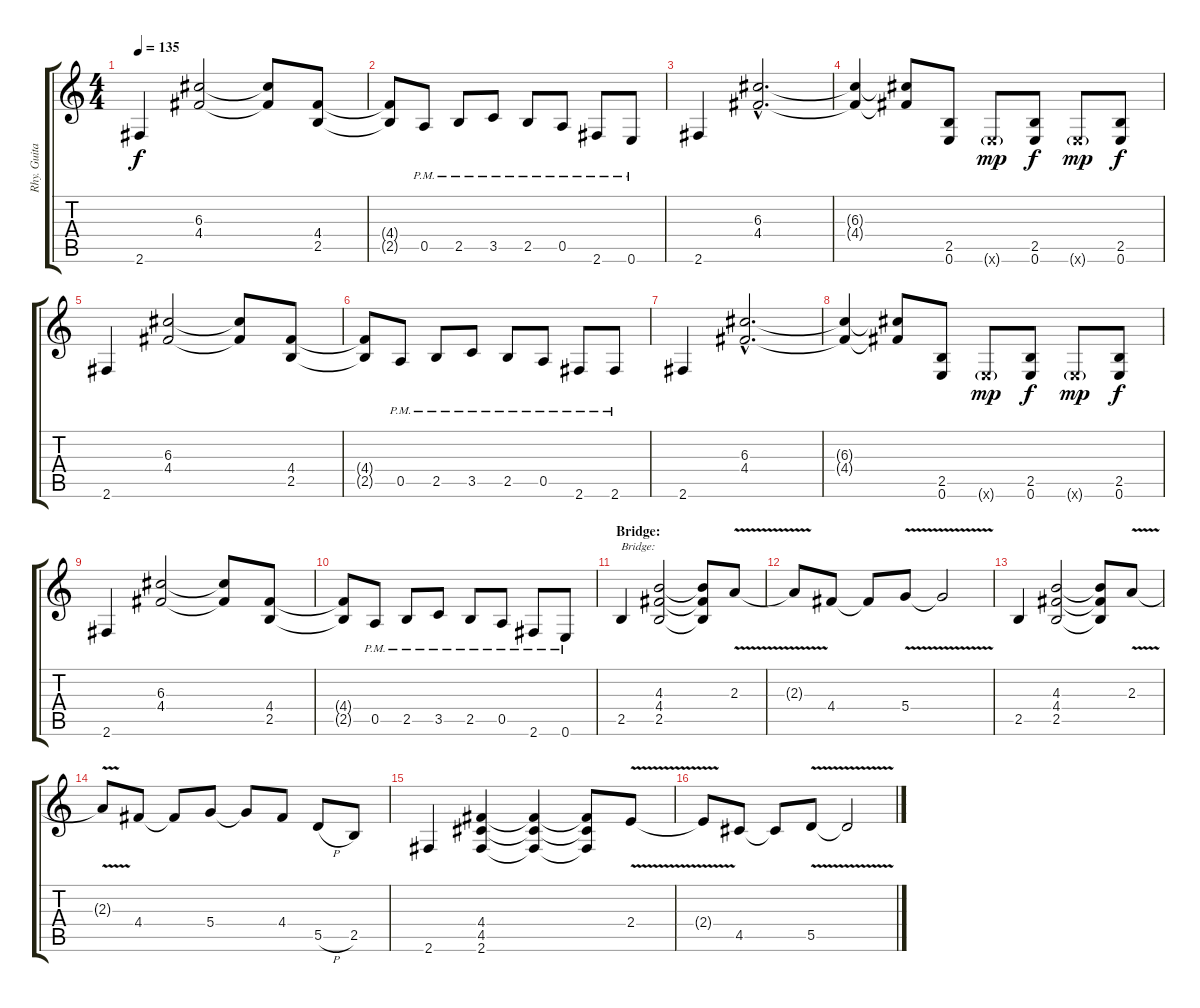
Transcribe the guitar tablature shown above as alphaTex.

\track ("Rhy. Guitar 2" "Rhy. Guita") {instrument distortionguitar}
\staff {score tabs}
\tuning (E4 B3 G3 D3 A2 E2) {hide}
\ts (4 4)
\tempo 135
\clef g2
\ks c
2.6.4{dy f} (6.3 4.4).2 (6.3{t} 4.4{t}).8 (4.4 2.5).8 |
(4.4{t} 2.5{t}).8 0.5{pm}.8 2.5{pm}.8 3.5{pm}.8 2.5{pm}.8 0.5{pm}.8 2.6{pm}.8 0.6{pm}.8 |
2.6.4 (6.3{hac} 4.4{hac}).2{d} |
(6.3{t} 4.4{t}).4 (6.3{t} 4.4{t}).8 (2.5 0.6).8 0.6{g x}.8{dy mp} (2.5 0.6).8{dy f} 0.6{g x}.8{dy mp} (2.5 0.6).8{dy f} |
2.6.4 (6.3 4.4).2 (6.3{t} 4.4{t}).8 (4.4 2.5).8 |
(4.4{t} 2.5{t}).8 0.5{pm}.8 2.5{pm}.8 3.5{pm}.8 2.5{pm}.8 0.5{pm}.8 2.6{pm}.8 2.6{pm}.8 |
2.6.4 (6.3{hac} 4.4{hac}).2{d} |
(6.3{t} 4.4{t}).4 (6.3{t} 4.4{t}).8 (2.5 0.6).8 0.6{g x}.8{dy mp} (2.5 0.6).8{dy f} 0.6{g x}.8{dy mp} (2.5 0.6).8{dy f} |
2.6.4 (6.3 4.4).2 (6.3{t} 4.4{t}).8 (4.4 2.5).8 |
(4.4{t} 2.5{t}).8 0.5{pm}.8 2.5{pm}.8 3.5{pm}.8 2.5{pm}.8 0.5{pm}.8 2.6{pm}.8 0.6{pm}.8 |
\section ("" "Bridge:")
2.5.4{txt "Bridge:"} (4.3 4.4 2.5).2 (4.3{t} 4.4{t} 2.5{t}).8 2.3{v}.8 |
2.3{t}.8 4.4.8 4.4{t}.8 5.4{v}.8 5.4{t}.2 |
2.5.4 (4.3 4.4 2.5).2 (4.3{t} 4.4{t} 2.5{t}).8 2.3{v}.8 |
2.3{t}.8 4.4.8 4.4{t}.8 5.4.8 5.4{t}.8 4.4.8 5.5{h}.8 2.5.8 |
2.6.4 (4.4 4.5 2.6).4 (4.4{t} 4.5{t} 2.6{t}).4 (4.4{t} 4.5{t} 2.6{t}).8 2.4{v}.8 |
2.4{t}.8 4.5.8 4.5{t}.8 5.5{v}.8 5.5{t}.2
